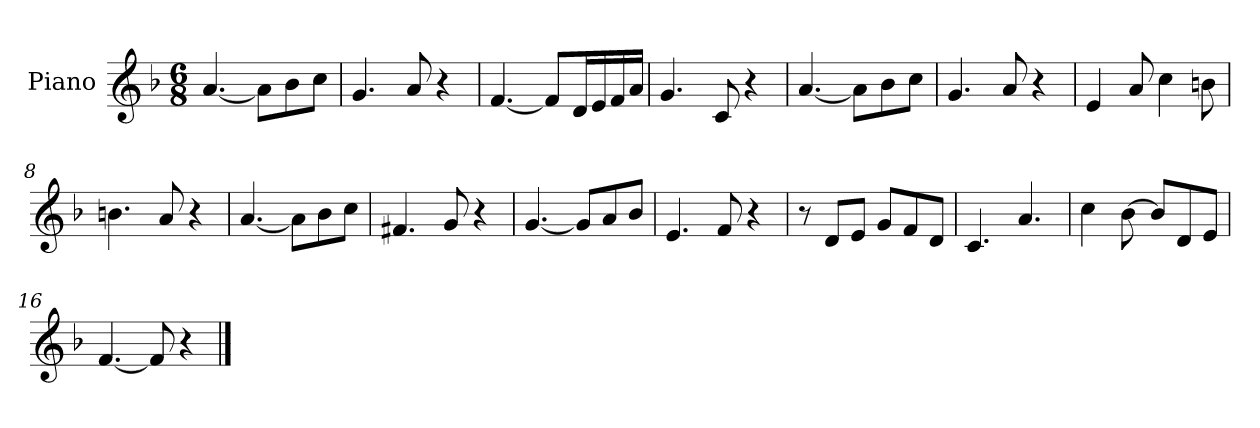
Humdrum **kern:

**kern
*part1
*staff1
*I"Piano
*I'Pno.
*clefG2
*k[b-]
*M6/8
*MM60
=1
[4.a/
8a\L]
8b-\
8cc\J
=2
4.g/
8a/
4r
=3
[4.f/
8f/L]
16d/L
16e/
16f/
16a/JJ
=4
4.g/
8c/
4r
=5
[4.a/
8a\L]
8b-\
8cc\J
=6
4.g/
8a/
4r
=7
4e/
8a/
4cc\
8bn\
=8
4.bn\
8a/
4r
!!LO:LB:g=z
=9
[4.a/
8a\L]
8b-\
8cc\J
=10
4.f#X/
8g/
4r
=11
[4.g/
8g/L]
8a/
8b-/J
=12
4.e/
8f/
4r
=13
8r
8d/L
8e/J
8g/L
8f/
8d/J
=14
4.c/
4.a/
=15
4cc\
[8b-\
8b-/L]
8d/
8e/J
=16
[4.f/
8f/]
4r
==
*-
